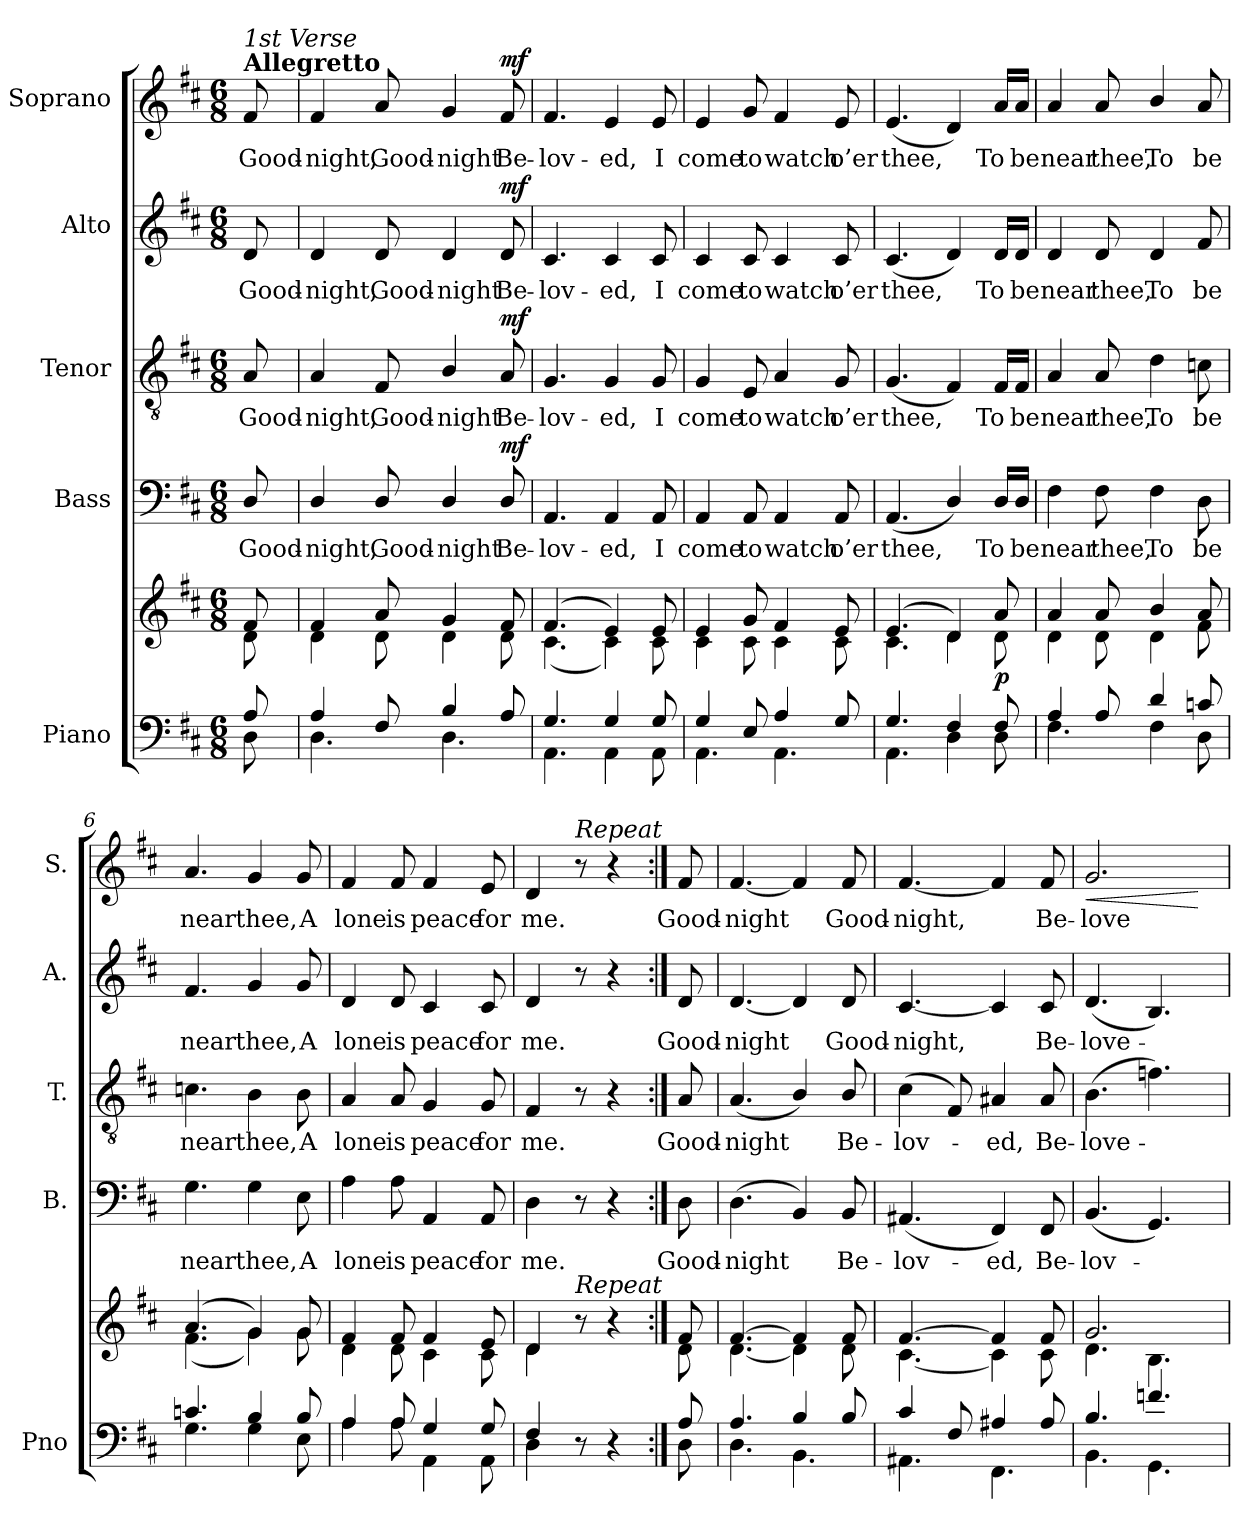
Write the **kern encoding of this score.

**kern	**kern	**dynam	**kern	**text	**dynam	**kern	**text	**dynam	**kern	**text	**dynam	**kern	**text	**dynam
*part5	*part5	*part5	*part4	*part4	*part4	*part3	*part3	*part3	*part2	*part2	*part2	*part1	*part1	*part1
*staff6	*staff5	*staff5/6	*staff4	*staff4	*staff4	*staff3	*staff3	*staff3	*staff2	*staff2	*staff2	*staff1	*staff1	*staff1
*I"Piano	*	*	*I"Bass	*	*	*I"Tenor	*	*	*I"Alto	*	*	*I"Soprano	*	*
*I'Pno	*	*	*I'B.	*	*	*I'T.	*	*	*I'A.	*	*	*I'S.	*	*
*clefF4	*clefG2	*	*clefF4	*	*	*clefGv2	*	*	*clefG2	*	*	*clefG2	*	*
*k[f#c#]	*k[f#c#]	*	*k[f#c#]	*	*	*k[f#c#]	*	*	*k[f#c#]	*	*	*k[f#c#]	*	*
*M6/8	*M6/8	*	*M6/8	*	*	*M6/8	*	*	*M6/8	*	*	*M6/8	*	*
=	=	=	=	=	=	=	=	=	=	=	=	=	=	=
*^	*^	*	*	*	*	*	*	*	*	*	*	*	*	*
!	!	!	!	!	!	!	!	!	!	!	!	!	!	!LO:TX:a:B:t=Allegretto	!	!
!	!	!	!	!	!	!	!	!	!	!	!	!	!	!LO:TX:i:t=1st Verse	!	!
8A/	8D\	8f#/	8d\	.	8D/	Good-	.	8A/	Good-	.	8d/	Good-	.	8f#/	Good-	.
=1	=1	=1	=1	=1	=1	=1	=1	=1	=1	=1	=1	=1	=1	=1	=1	=1
4A/	4.D\	4f#/	4d\	.	4D/	-night,	.	4A/	-night,	.	4d/	-night,	.	4f#/	-night,	.
8F#/	.	8a/	8d\	.	8D/	Good-	.	8F#/	Good-	.	8d/	Good-	.	8a/	Good-	.
4B/	4.D\	4g/	4d\	.	4D/	-night	.	4B/	-night	.	4d/	-night	.	4g/	-night	.
!	!	!	!	!	!	!	!LO:DY:a	!	!	!LO:DY:a	!	!	!LO:DY:a	!	!	!LO:DY:a
8A/	.	8f#/	8d\	.	8D/	Be-	mf	8A/	Be-	mf	8d/	Be-	mf	8f#/	Be-	mf
=2	=2	=2	=2	=2	=2	=2	=2	=2	=2	=2	=2	=2	=2	=2	=2	=2
4.G/	4.AA\	(4.f#/	(4.c#\	.	4.AA/	-lov-	.	4.G/	-lov-	.	4.c#/	-lov-	.	4.f#/	-lov-	.
4G/	4AA\	4e/)	4c#\)	.	4AA/	-ed,	.	4G/	-ed,	.	4c#/	-ed,	.	4e/	-ed,	.
8G/	8AA\	8e/	8c#\	.	8AA/	I	.	8G/	I	.	8c#/	I	.	8e/	I	.
=3	=3	=3	=3	=3	=3	=3	=3	=3	=3	=3	=3	=3	=3	=3	=3	=3
4G/	4.AA\	4e/	4c#\	.	4AA/	come	.	4G/	come	.	4c#/	come	.	4e/	come	.
8E/	.	8g/	8c#\	.	8AA/	to	.	8E/	to	.	8c#/	to	.	8g/	to	.
4A/	4.AA\	4f#/	4c#\	.	4AA/	watch	.	4A/	watch	.	4c#/	watch	.	4f#/	watch	.
8G/	.	8e/	8c#\	.	8AA/	o’er	.	8G/	o’er	.	8c#/	o’er	.	8e/	o’er	.
=4	=4	=4	=4	=4	=4	=4	=4	=4	=4	=4	=4	=4	=4	=4	=4	=4
4.G/	4.AA\	(4.e/	4.c#\	.	(<4.AA/	thee,	.	(4.G/	thee,	.	(4.c#/	thee,	.	(4.e/	thee,	.
4F#/	4D\	4d/)	4d\	.	4D/)	.	.	4F#/)	.	.	4d/)	.	.	4d/)	.	.
!	!	!	!	!LO:DY:b	!	!	!	!	!	!	!	!	!	!	!	!
8F#/	8D\	8a/	8d\	p	16D/LL	To	.	16F#/LL	To	.	16d/LL	To	.	16a/LL	To	.
.	.	.	.	.	16D/JJ	be	.	16F#/JJ	be	.	16d/JJ	be	.	16a/JJ	be	.
=5	=5	=5	=5	=5	=5	=5	=5	=5	=5	=5	=5	=5	=5	=5	=5	=5
4A/	4.F#\	4a/	4d\	.	4F#\	near	.	4A/	near	.	4d/	near	.	4a/	near	.
8A/	.	8a/	8d\	.	8F#\	thee,	.	8A/	thee,	.	8d/	thee,	.	8a/	thee,	.
4d/	4F#\	4b/	4d\	.	4F#\	To	.	4d\	To	.	4d/	To	.	4b/	To	.
8cn/	8D\	8a/	8f#\	.	8D\	be	.	8cn\	be	.	8f#/	be	.	8a/	be	.
=6	=6	=6	=6	=6	=6	=6	=6	=6	=6	=6	=6	=6	=6	=6	=6	=6
4.cn/	4.G\	(4.a/	(4.f#\	.	4.G\	near	.	4.cn\	near	.	4.f#/	near	.	4.a/	near	.
4B/	4G\	4g/)	4g\)	.	4G\	thee,	.	4B\	thee,	.	4g/	thee,	.	4g/	thee,	.
8B/	8E\	8g/	8g\	.	8E\	A	.	8B\	A	.	8g/	A	.	8g/	A	.
=7	=7	=7	=7	=7	=7	=7	=7	=7	=7	=7	=7	=7	=7	=7	=7	=7
4A/	4A\	4f#/	4d\	.	4A\	lone	.	4A/	lone	.	4d/	lone	.	4f#/	lone	.
8A/	8A\	8f#/	8d\	.	8A\	is	.	8A/	is	.	8d/	is	.	8f#/	is	.
4G/	4AA\	4f#/	4c#\	.	4AA/	peace	.	4G/	peace	.	4c#/	peace	.	4f#/	peace	.
8G/	8AA\	8e/	8c#\	.	8AA/	for	.	8G/	for	.	8c#/	for	.	8e/	for	.
=8	=8	=8	=8	=8	=8	=8	=8	=8	=8	=8	=8	=8	=8	=8	=8	=8
4F#/	4D\	4d/	4d\	.	4D\	me.	.	4F#/	me.	.	4d/	me.	.	4d/	me.	.
!	!	!	!	!	!	!	!	!	!	!	!	!	!	!LO:TX:i:t=Repeat	!	!
!	!	!LO:TX:i:t=Repeat	!	!	!	!	!	!	!	!	!	!	!	!	!	!
8r	8ryy	8r	8ryy	.	8r	.	.	8r	.	.	8r	.	.	8r	.	.
4r	4ryy	4r	4ryy	.	4r	.	.	4r	.	.	4r	.	.	4r	.	.
=9:|!	=9:|!	=9:|!	=9:|!	=9:|!	=9:|!	=9:|!	=9:|!	=9:|!	=9:|!	=9:|!	=9:|!	=9:|!	=9:|!	=9:|!	=9:|!	=9:|!
8A/	8D\	8f#/	8d\	.	8D\	Good-	.	8A/	Good-	.	8d/	Good-	.	8f#/	Good-	.
=10	=10	=10	=10	=10	=10	=10	=10	=10	=10	=10	=10	=10	=10	=10	=10	=10
4.A/	4.D\	[4.f#/	[4.d\	.	(4.D\	-night	.	(<4.A/	-night	.	[>4.d/	-night	.	[4.f#/	-night	.
4B/	4.BB\	4f#/]	4d\]	.	4BB/)	.	.	4B/)	.	.	4d/]	.	.	4f#/]	.	.
8B/	.	8f#/	8d\	.	8BB/	Be-	.	8B/	Be-	.	8d/	Good-	.	8f#/	Good-	.
=11	=11	=11	=11	=11	=11	=11	=11	=11	=11	=11	=11	=11	=11	=11	=11	=11
4c#/	4.AA#X\	[4.f#/	[4.c#\	.	(>4.AA#X/	-lov-	.	(4c#\	-lov-	.	[>4.c#/	-night,	.	[4.f#/	-night,	.
8F#/	.	.	.	.	.	.	.	8F#/)	.	.	.	.	.	.	.	.
4A#X/	4.FF#\	4f#/]	4c#\]	.	4FF#/)	-ed,	.	4A#X/	-ed,	.	4c#/]	.	.	4f#/]	.	.
8A#/	.	8f#/	8c#\	.	8FF#/	Be-	.	8A#/	Be-	.	8c#/	Be-	.	8f#/	Be-	.
=12	=12	=12	=12	=12	=12	=12	=12	=12	=12	=12	=12	=12	=12	=12	=12	=12
!	!	!	!	!	!	!	!	!	!	!	!	!	!	!	!	!LO:HP:b
*	*	*	*	*	*	*	*	*	*	*	*	*	*	*^	*	*
4.B/	4.BB\	2.g/	4.d\	.	(4.BB/	-lov-	.	(<4.B\	-love-	.	(4.d/	-love-	.	2.g/	4.ryy	-love-	<
4.fn/	4.GG\	.	4.B\	.	4.GG/)	.	.	4.fn\)	.	.	4.B/)	.	.	.	4ryy	.	.
.	.	.	.	.	.	.	.	.	.	.	.	.	.	.	8ryy	.	[
*v	*v	*	*	*	*	*	*	*	*	*	*	*	*	*v	*v	*	*
*	*v	*v	*	*	*	*	*	*	*	*	*	*	*	*	*
=	=	=	=	=	=	=	=	=	=	=	=	=	=	=
*-	*-	*-	*-	*-	*-	*-	*-	*-	*-	*-	*-	*-	*-	*-
